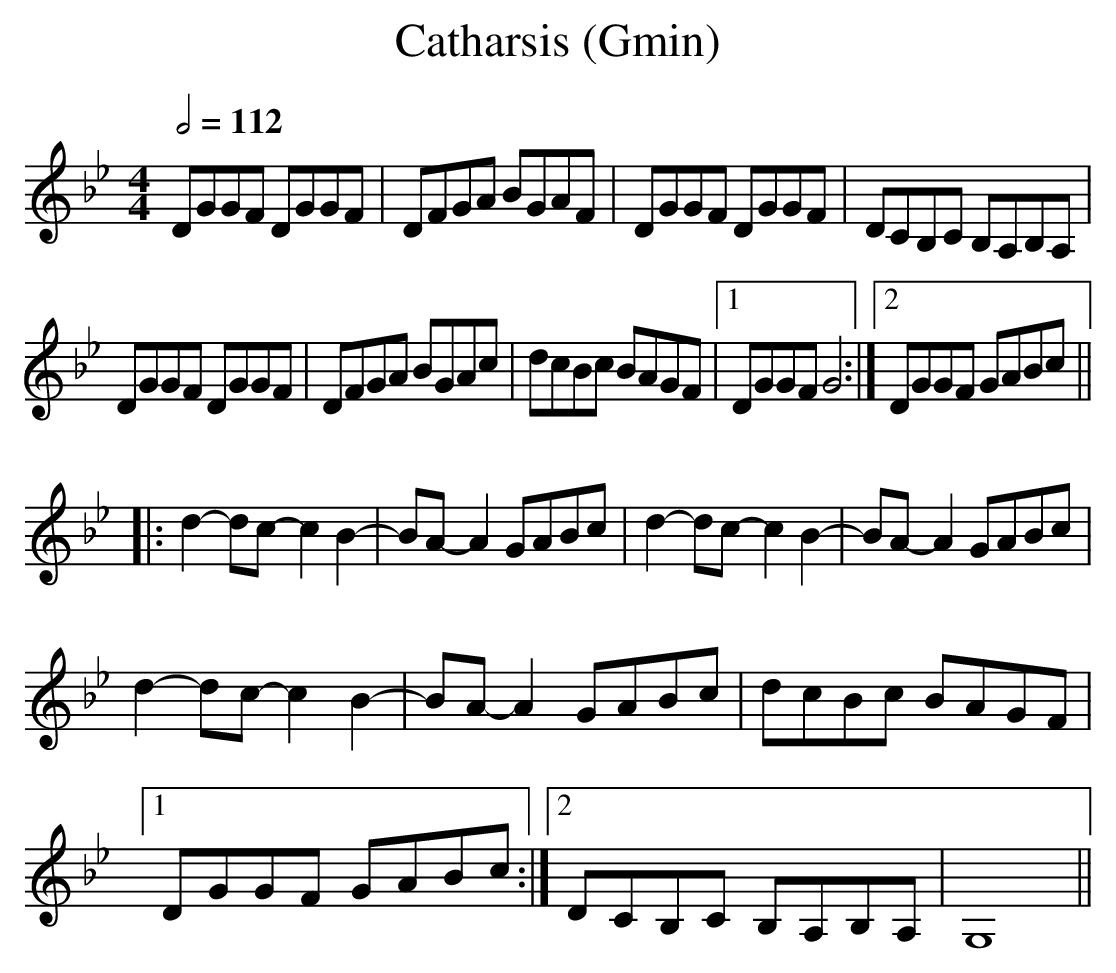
X:1
T:Catharsis (Gmin)
Q:1/2=112
M:4/4
L:1/8
K:Gmin
DGGF DGGF|DFGA BGAF|DGGF DGGF|DCB,C B,A,B,A,|
DGGF DGGF|DFGA BGAc|dcBc BAGF|1 DGGF G4:|2 DGGF GABc||
|:d2-dc-c2B2-|BA-A2 GABc|d2-dc-c2B2-|BA-A2 GABc|
d2-dc-c2B2-|BA-A2 GABc|dcBc BAGF|1 DGGF GABc:|2 DCB,C B,A,B,A,|G,8||
